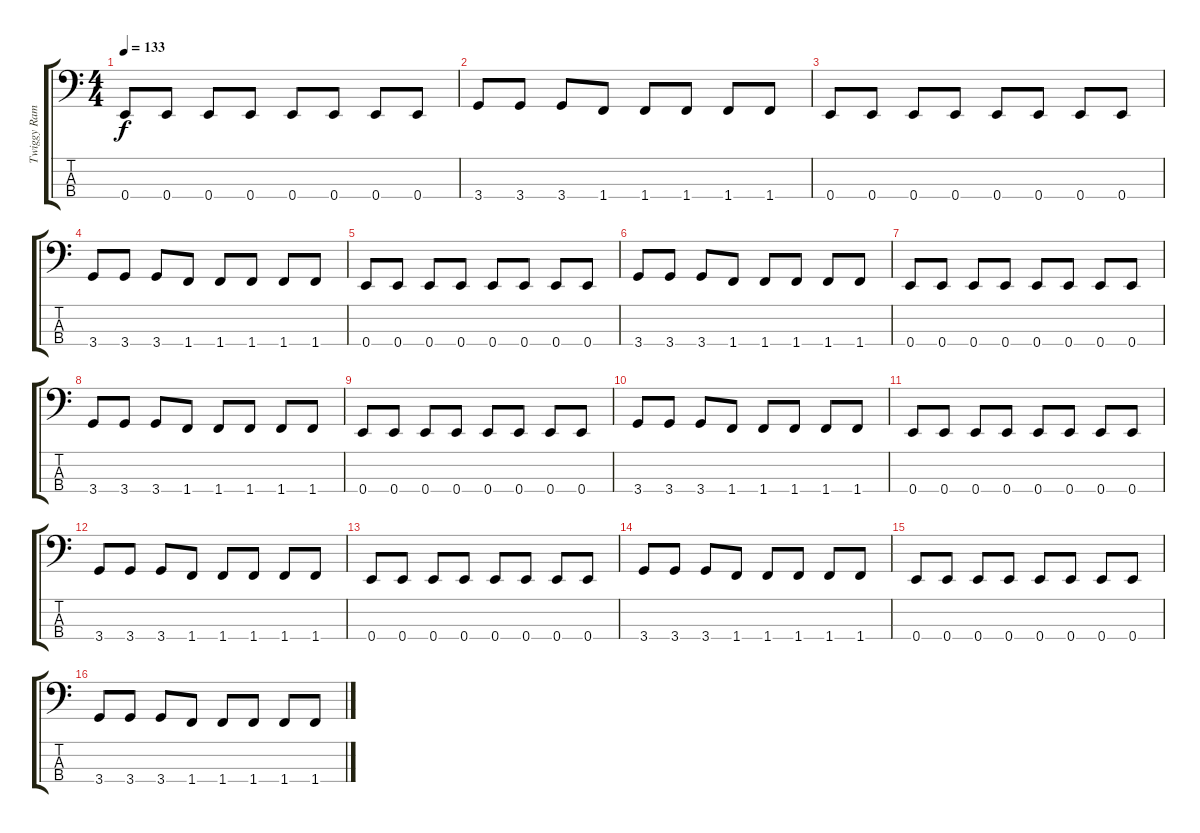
\track ("Twiggy Ramirez" "Twiggy Ram") {instrument electricbassfinger}
\staff {score tabs}
\tuning (G2 D2 A1 E1) {hide}
\ts (4 4)
\tempo 133
\clef f4
\ks c
0.4.8{dy f} 0.4.8 0.4.8 0.4.8 0.4.8 0.4.8 0.4.8 0.4.8 |
3.4.8 3.4.8 3.4.8 1.4.8 1.4.8 1.4.8 1.4.8 1.4.8 |
0.4.8 0.4.8 0.4.8 0.4.8 0.4.8 0.4.8 0.4.8 0.4.8 |
3.4.8 3.4.8 3.4.8 1.4.8 1.4.8 1.4.8 1.4.8 1.4.8 |
0.4.8 0.4.8 0.4.8 0.4.8 0.4.8 0.4.8 0.4.8 0.4.8 |
3.4.8 3.4.8 3.4.8 1.4.8 1.4.8 1.4.8 1.4.8 1.4.8 |
0.4.8 0.4.8 0.4.8 0.4.8 0.4.8 0.4.8 0.4.8 0.4.8 |
3.4.8 3.4.8 3.4.8 1.4.8 1.4.8 1.4.8 1.4.8 1.4.8 |
0.4.8 0.4.8 0.4.8 0.4.8 0.4.8 0.4.8 0.4.8 0.4.8 |
3.4.8 3.4.8 3.4.8 1.4.8 1.4.8 1.4.8 1.4.8 1.4.8 |
0.4.8 0.4.8 0.4.8 0.4.8 0.4.8 0.4.8 0.4.8 0.4.8 |
3.4.8 3.4.8 3.4.8 1.4.8 1.4.8 1.4.8 1.4.8 1.4.8 |
0.4.8 0.4.8 0.4.8 0.4.8 0.4.8 0.4.8 0.4.8 0.4.8 |
3.4.8 3.4.8 3.4.8 1.4.8 1.4.8 1.4.8 1.4.8 1.4.8 |
0.4.8 0.4.8 0.4.8 0.4.8 0.4.8 0.4.8 0.4.8 0.4.8 |
3.4.8 3.4.8 3.4.8 1.4.8 1.4.8 1.4.8 1.4.8 1.4.8
